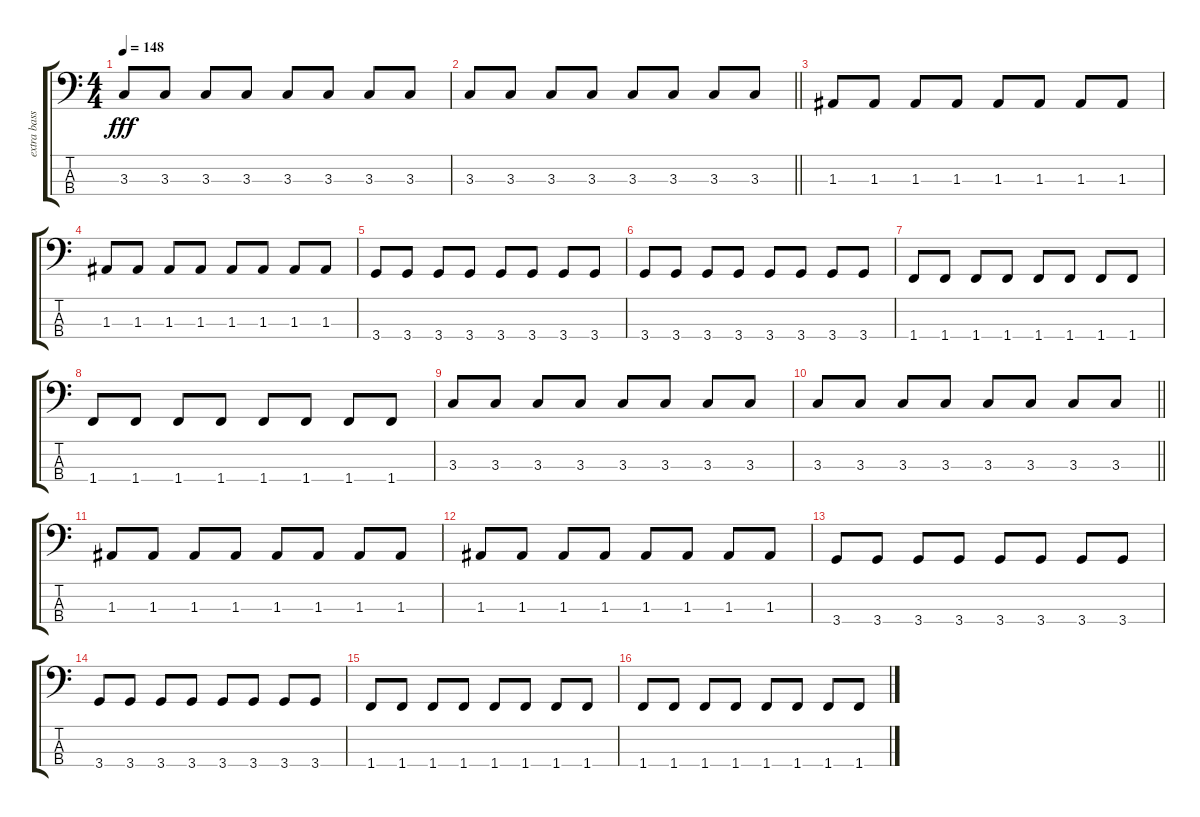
\track ("extra bass" "extra bass") {instrument electricbassfinger}
\staff {score tabs}
\tuning (G2 D2 A1 E1) {hide}
\ts (4 4)
\tempo 148
\clef f4
\ks c
3.3.8{dy fff} 3.3.8 3.3.8 3.3.8 3.3.8 3.3.8 3.3.8 3.3.8 |
\barLineRight lightlight
3.3.8 3.3.8 3.3.8 3.3.8 3.3.8 3.3.8 3.3.8 3.3.8 |
\section ("" "")
1.3.8 1.3.8 1.3.8 1.3.8 1.3.8 1.3.8 1.3.8 1.3.8 |
1.3.8 1.3.8 1.3.8 1.3.8 1.3.8 1.3.8 1.3.8 1.3.8 |
3.4.8 3.4.8 3.4.8 3.4.8 3.4.8 3.4.8 3.4.8 3.4.8 |
3.4.8 3.4.8 3.4.8 3.4.8 3.4.8 3.4.8 3.4.8 3.4.8 |
1.4.8 1.4.8 1.4.8 1.4.8 1.4.8 1.4.8 1.4.8 1.4.8 |
1.4.8 1.4.8 1.4.8 1.4.8 1.4.8 1.4.8 1.4.8 1.4.8 |
3.3.8 3.3.8 3.3.8 3.3.8 3.3.8 3.3.8 3.3.8 3.3.8 |
\barLineRight lightlight
3.3.8 3.3.8 3.3.8 3.3.8 3.3.8 3.3.8 3.3.8 3.3.8 |
1.3.8 1.3.8 1.3.8 1.3.8 1.3.8 1.3.8 1.3.8 1.3.8 |
1.3.8 1.3.8 1.3.8 1.3.8 1.3.8 1.3.8 1.3.8 1.3.8 |
3.4.8 3.4.8 3.4.8 3.4.8 3.4.8 3.4.8 3.4.8 3.4.8 |
3.4.8 3.4.8 3.4.8 3.4.8 3.4.8 3.4.8 3.4.8 3.4.8 |
1.4.8 1.4.8 1.4.8 1.4.8 1.4.8 1.4.8 1.4.8 1.4.8 |
1.4.8 1.4.8 1.4.8 1.4.8 1.4.8 1.4.8 1.4.8 1.4.8
